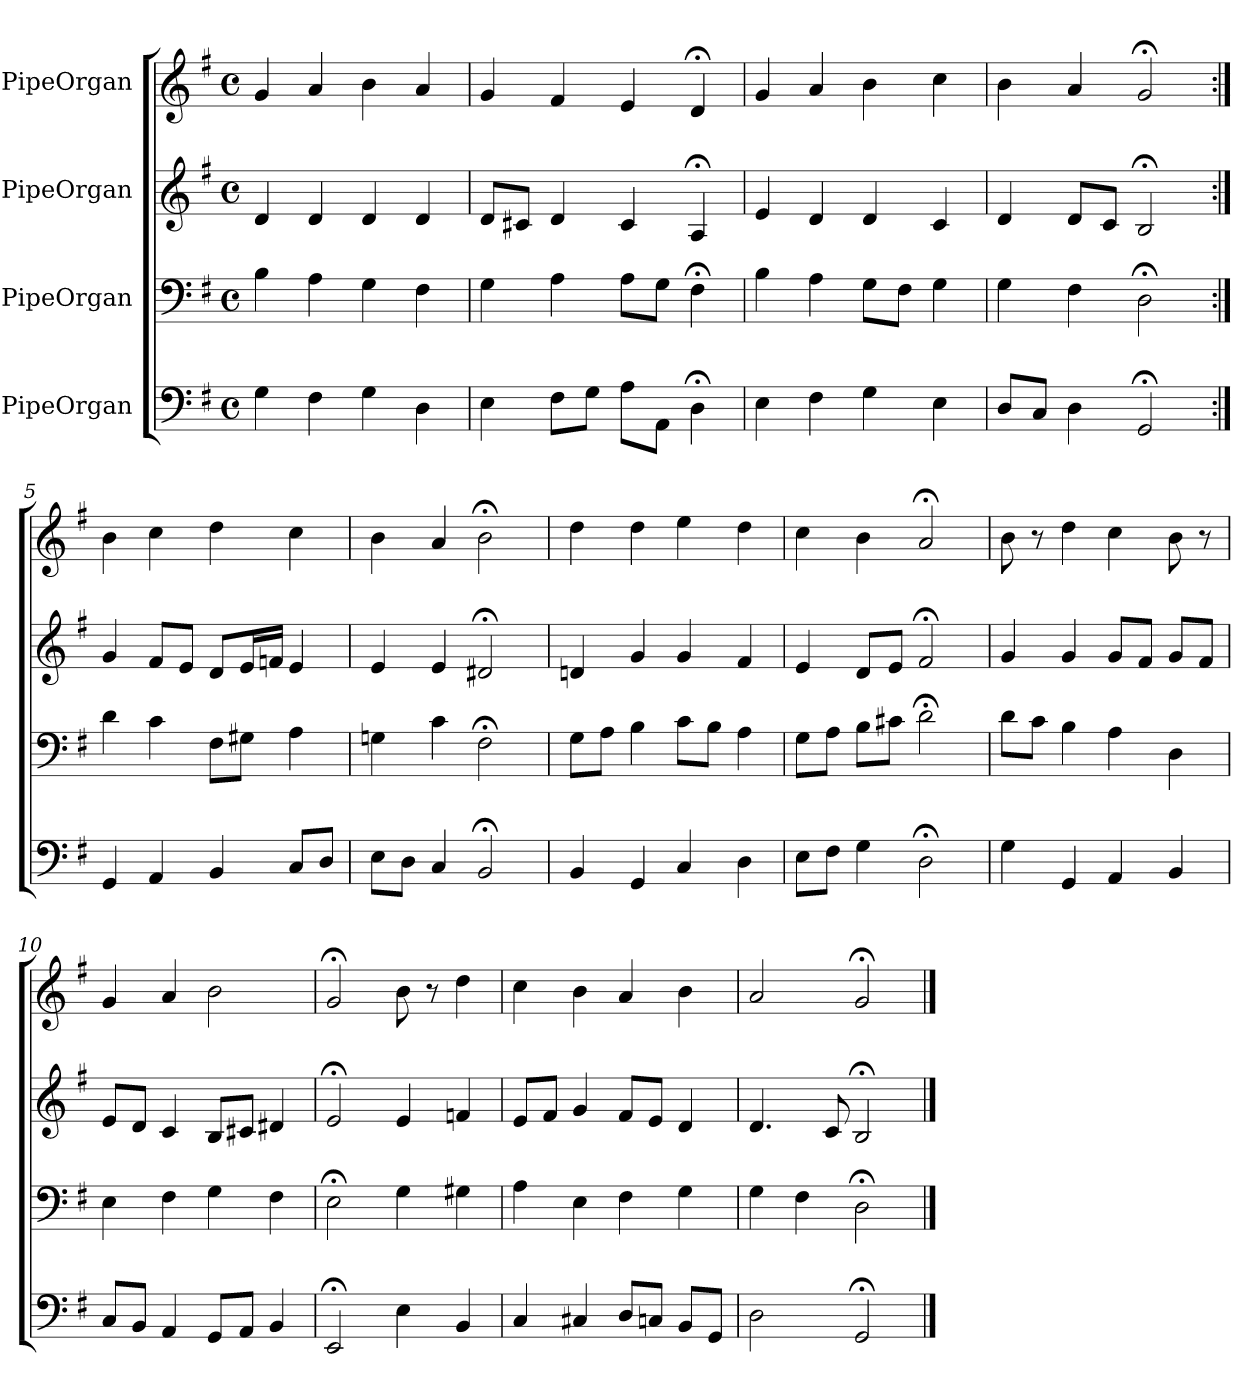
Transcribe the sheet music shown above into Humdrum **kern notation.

**kern	**kern	**kern	**kern
*part4	*part3	*part2	*part1
*staff4	*staff3	*staff2	*staff1
*I"PipeOrgan	*I"PipeOrgan	*I"PipeOrgan	*I"PipeOrgan
*clefF4	*clefF4	*clefG2	*clefG2
*k[f#]	*k[f#]	*k[f#]	*k[f#]
*G:	*G:	*G:	*G:
*M4/4	*M4/4	*M4/4	*M4/4
*met(c)	*met(c)	*met(c)	*met(c)
*MM60	*MM60	*MM60	*MM60
=	=	=	=
4G	4B	4d	4g
4F#	4A	4d	4a
4G	4G	4d	4b
4D	4F#	4d	4a
=2	=2	=2	=2
4E	4G	8d/L	4g
.	.	8c#X/J	.
8F#\L	4A	4d	4f#
8G\J	.	.	.
8A\L	8A\L	4c#	4e
8AA\J	8G\J	.	.
4D;<	4F#;<	4A;<	4d;<
=3	=3	=3	=3
4E	4B	4e	4g
4F#	4A	4d	4a
4G	8G\L	4d	4b
.	8F#\J	.	.
4E	4G	4c	4cc
=4	=4	=4	=4
8D/L	4G	4d	4b
8C/J	.	.	.
4D	4F#	8d/L	4a
.	.	8c/J	.
2GG;<	2D;<	2B;<	2g;<
=5:|!	=5:|!	=5:|!	=5:|!
4GG	4d	4g	4b
4AA	4c	8f#/L	4cc
.	.	8e/J	.
4BB	8F#\L	8d/L	4dd
.	8G#X\J	16e/L	.
.	.	16fn/JJ	.
8C/L	4A	4e	4cc
8D/J	.	.	.
=6	=6	=6	=6
8E\L	4Gn	4e	4b
8D\J	.	.	.
4C	4c	4e	4a
2BB;<	2F#;<	2d#X;<	2b;<
=7	=7	=7	=7
4BB	8G\L	4dn	4dd
.	8A\J	.	.
4GG	4B	4g	4dd
4C	8c\L	4g	4ee
.	8B\J	.	.
4D	4A	4f#	4dd
=8	=8	=8	=8
8E\L	8G\L	4e	4cc
8F#\J	8A\J	.	.
4G	8B\L	8d/L	4b
.	8c#X\J	8e/J	.
2D;<	2d;<	2f#;<	2a;<
=9	=9	=9	=9
4G	8d\L	4g	8b
.	8c\J	.	8r
4GG	4B	4g	4dd
4AA	4A	8g/L	4cc
.	.	8f#/J	.
4BB	4D	8g/L	8b
.	.	8f#/J	8r
=10	=10	=10	=10
8C/L	4E	8e/L	4g
8BB/J	.	8d/J	.
4AA	4F#	4c	4a
8GG/L	4G	8B/L	2b
8AA/J	.	8c#X/J	.
4BB	4F#	4d#X	.
=11	=11	=11	=11
2EE;<	2E;<	2e;<	2g;<
4E	4G	4e	8b
.	.	.	8r
4BB	4G#X	4fn	4dd
=12	=12	=12	=12
4C	4A	8e/L	4cc
.	.	8f#/J	.
4C#X	4E	4g	4b
8D/L	4F#	8f#/L	4a
8Cn/J	.	8e/J	.
8BB/L	4G	4d	4b
8GG/J	.	.	.
=13	=13	=13	=13
2D	4G	4.d	2a
.	4F#	.	.
.	.	8c	.
2GG;<	2D;<	2B;<	2g;<
==	==	==	==
*-	*-	*-	*-
